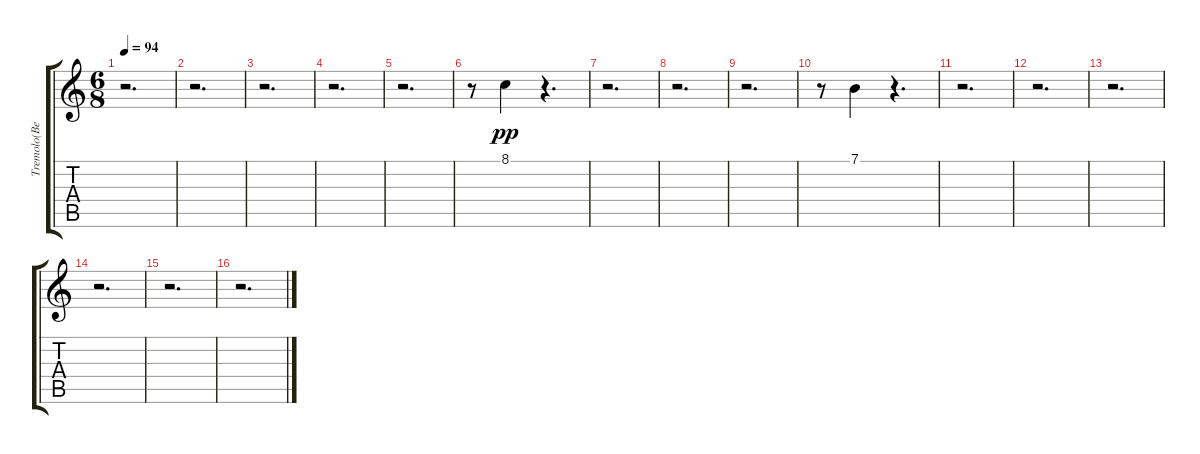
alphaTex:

\track ("Tremolo(Bees)" "Tremolo(Be") {instrument tremolostrings}
\staff {score tabs}
\tuning (E4 B3 G3 D3 A2 E2) {hide}
\ts (6 8)
\tempo 94
\clef g2
\ks c
r.2{d dy mp} |
r.2{d} |
r.2{d} |
r.2{d} |
r.2{d} |
r.8 8.1.4{dy pp} r.4{d} |
r.2{d} |
r.2{d} |
r.2{d} |
r.8 7.1.4 r.4{d} |
r.2{d} |
r.2{d} |
r.2{d} |
r.2{d} |
r.2{d} |
r.2{d}
